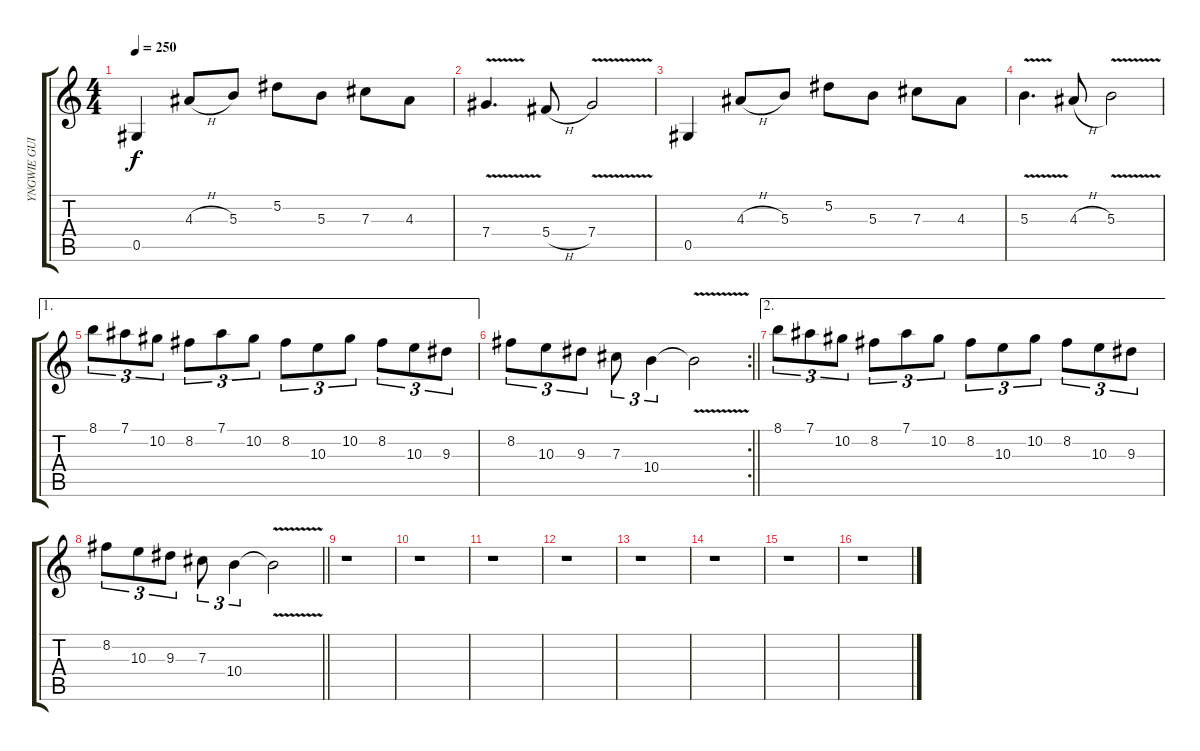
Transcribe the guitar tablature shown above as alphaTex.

\track ("YNGWIE GUITAR 2" "YNGWIE GUI") {instrument overdrivenguitar}
\staff {score tabs}
\tuning (Eb4 Bb3 Gb3 Db3 Ab2 Eb2) {hide}
\ts (4 4)
\tempo 250
\clef g2
\ks aminor
0.5.4{dy f} 4.3{h}.8 5.3.8 5.2.8 5.3.8 7.3.8 4.3.8 |
7.4{v}.4{d} 5.4{h}.8 7.4{v}.2 |
0.5.4 4.3{h}.8 5.3.8 5.2.8 5.3.8 7.3.8 4.3.8 |
5.3{v}.4{d} 4.3{h}.8 5.3{v}.2 |
\ae 1
8.1.8{tu (3 2)} 7.1.8{tu (3 2)} 10.2.8{tu (3 2)} 8.2.8{tu (3 2)} 7.1.8{tu (3 2)} 10.2.8{tu (3 2)} 8.2.8{tu (3 2)} 10.3.8{tu (3 2)} 10.2.8{tu (3 2)} 8.2.8{tu (3 2)} 10.3.8{tu (3 2)} 9.3.8{tu (3 2)} |
\rc 2
\barLineRight lightlight
8.2.8{tu (3 2)} 10.3.8{tu (3 2)} 9.3.8{tu (3 2)} 7.3.8{tu (3 2)} 10.4.4{tu (3 2)} 10.4{v t}.2 |
\ae 2
8.1.8{tu (3 2)} 7.1.8{tu (3 2)} 10.2.8{tu (3 2)} 8.2.8{tu (3 2)} 7.1.8{tu (3 2)} 10.2.8{tu (3 2)} 8.2.8{tu (3 2)} 10.3.8{tu (3 2)} 10.2.8{tu (3 2)} 8.2.8{tu (3 2)} 10.3.8{tu (3 2)} 9.3.8{tu (3 2)} |
\barLineRight lightlight
8.2.8{tu (3 2)} 10.3.8{tu (3 2)} 9.3.8{tu (3 2)} 7.3.8{tu (3 2)} 10.4.4{tu (3 2)} 10.4{v t}.2 |
r.1 |
r.1 |
r.1 |
r.1 |
r.1 |
r.1 |
r.1 |
r.1
